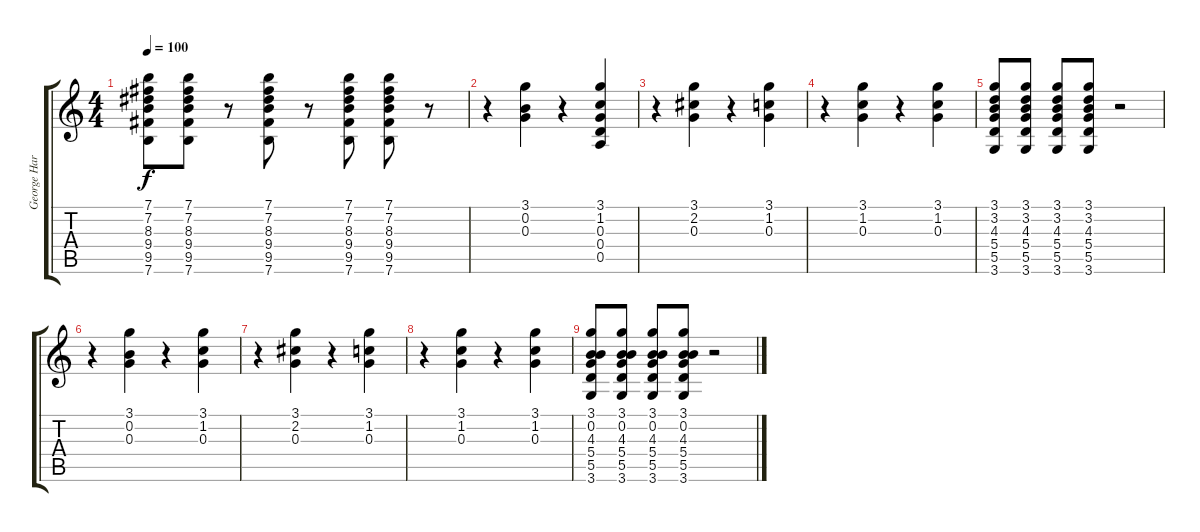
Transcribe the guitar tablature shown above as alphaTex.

\track ("George Harrison" "George Har") {instrument overdrivenguitar}
\staff {score tabs}
\tuning (E4 B3 G3 D3 A2 E2) {hide}
\ts (4 4)
\tempo 100
\clef g2
\ks c
(7.1{t} 7.2{t} 8.3{t} 9.4{t} 9.5{t} 7.6{t}).8{dy f} (7.1 7.2 8.3 9.4 9.5 7.6).8 r.8 (7.1 7.2 8.3 9.4 9.5 7.6).8 r.8 (7.1 7.2 8.3 9.4 9.5 7.6).8 (7.1 7.2 8.3 9.4 9.5 7.6).8 r.8 |
r.4 (3.1 0.2 0.3).4 r.4 (3.1 1.2 0.3 0.4 0.5).4 |
r.4 (3.1 2.2 0.3).4 r.4 (3.1 1.2 0.3).4 |
r.4 (3.1 1.2 0.3).4 r.4 (3.1 1.2 0.3).4 |
(3.1 3.2 4.3 5.4 5.5 3.6).8 (3.1 3.2 4.3 5.4 5.5 3.6).8 (3.1 3.2 4.3 5.4 5.5 3.6).8 (3.1 3.2 4.3 5.4 5.5 3.6).8 r.2 |
r.4 (3.1 0.2 0.3).4 r.4 (3.1 1.2 0.3).4 |
r.4 (3.1 2.2 0.3).4 r.4 (3.1 1.2 0.3).4 |
r.4 (3.1 1.2 0.3).4 r.4 (3.1 1.2 0.3).4 |
(3.1 0.2 4.3 5.4 5.5 3.6).8 (3.1 0.2 4.3 5.4 5.5 3.6).8 (3.1 0.2 4.3 5.4 5.5 3.6).8 (3.1 0.2 4.3 5.4 5.5 3.6).8 r.2
